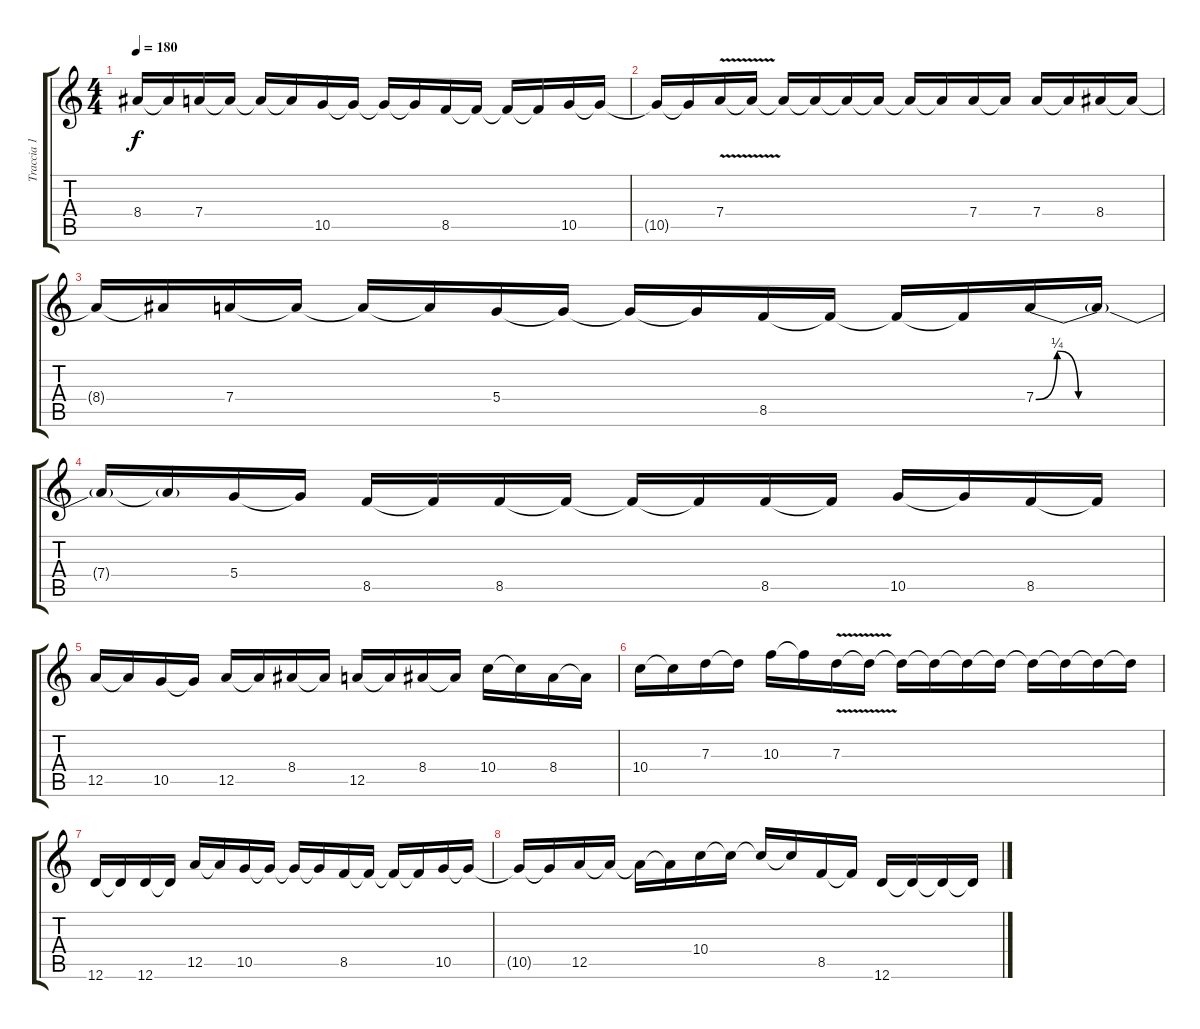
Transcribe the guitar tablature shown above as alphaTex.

\track ("Traccia 1" "Traccia 1") {instrument distortionguitar}
\staff {score tabs}
\tuning (E4 B3 G3 D3 A2 D2) {hide}
\ts (4 4)
\tempo 180
\clef g2
\ks c
8.4{t}.16{dy f} 8.4{t}.16 7.4.16 7.4{t}.16 7.4{t}.16 7.4{t}.16 10.5.16 10.5{t}.16 10.5{t}.16 10.5{t}.16 8.5.16 8.5{t}.16 8.5{t}.16 8.5{t}.16 10.5.16 10.5{t}.16 |
10.5{t}.16 10.5{t}.16 7.4{v}.16 7.4{t}.16 7.4{t}.16 7.4{t}.16 7.4{t}.16 7.4{t}.16 7.4{t}.16 7.4{t}.16 7.4.16 7.4{t}.16 7.4.16 7.4{t}.16 8.4.16 8.4{t}.16 |
8.4{t}.16 8.4{t}.16 7.4.16 7.4{t}.16 7.4{t}.16 7.4{t}.16 5.4.16 5.4{t}.16 5.4{t}.16 5.4{t}.16 8.5.16 8.5{t}.16 8.5{t}.16 8.5{t}.16 7.4{be (custom 0 0 10 1 20 0 30 0 60 0)}.16 7.4{t}.16 |
7.4{t}.16 7.4{t}.16 5.4.16 5.4{t}.16 8.5.16 8.5{t}.16 8.5.16 8.5{t}.16 8.5{t}.16 8.5{t}.16 8.5.16 8.5{t}.16 10.5.16 10.5{t}.16 8.5.16 8.5{t}.16 |
12.5.16 12.5{t}.16 10.5.16 10.5{t}.16 12.5.16 12.5{t}.16 8.4.16 8.4{t}.16 12.5.16 12.5{t}.16 8.4.16 8.4{t}.16 10.4.16 10.4{t}.16 8.4.16 8.4{t}.16 |
10.4.16 10.4{t}.16 7.3.16 7.3{t}.16 10.3.16 10.3{t}.16 7.3{v}.16 7.3{t}.16 7.3{t}.16 7.3{t}.16 7.3{t}.16 7.3{t}.16 7.3{t}.16 7.3{t}.16 7.3{t}.16 7.3{t}.16 |
12.6.16 12.6{t}.16 12.6.16 12.6{t}.16 12.5.16 12.5{t}.16 10.5.16 10.5{t}.16 10.5{t}.16 10.5{t}.16 8.5.16 8.5{t}.16 8.5{t}.16 8.5{t}.16 10.5.16 10.5{t}.16 |
10.5{t}.16 10.5{t}.16 12.5.16 12.5{t}.16 12.5{t}.16 12.5{t}.16 10.4.16 10.4{t}.16 10.4{t}.16 10.4{t}.16 8.5.16 8.5{t}.16 12.6.16 12.6{t}.16 12.6{t}.16 12.6{t}.16
